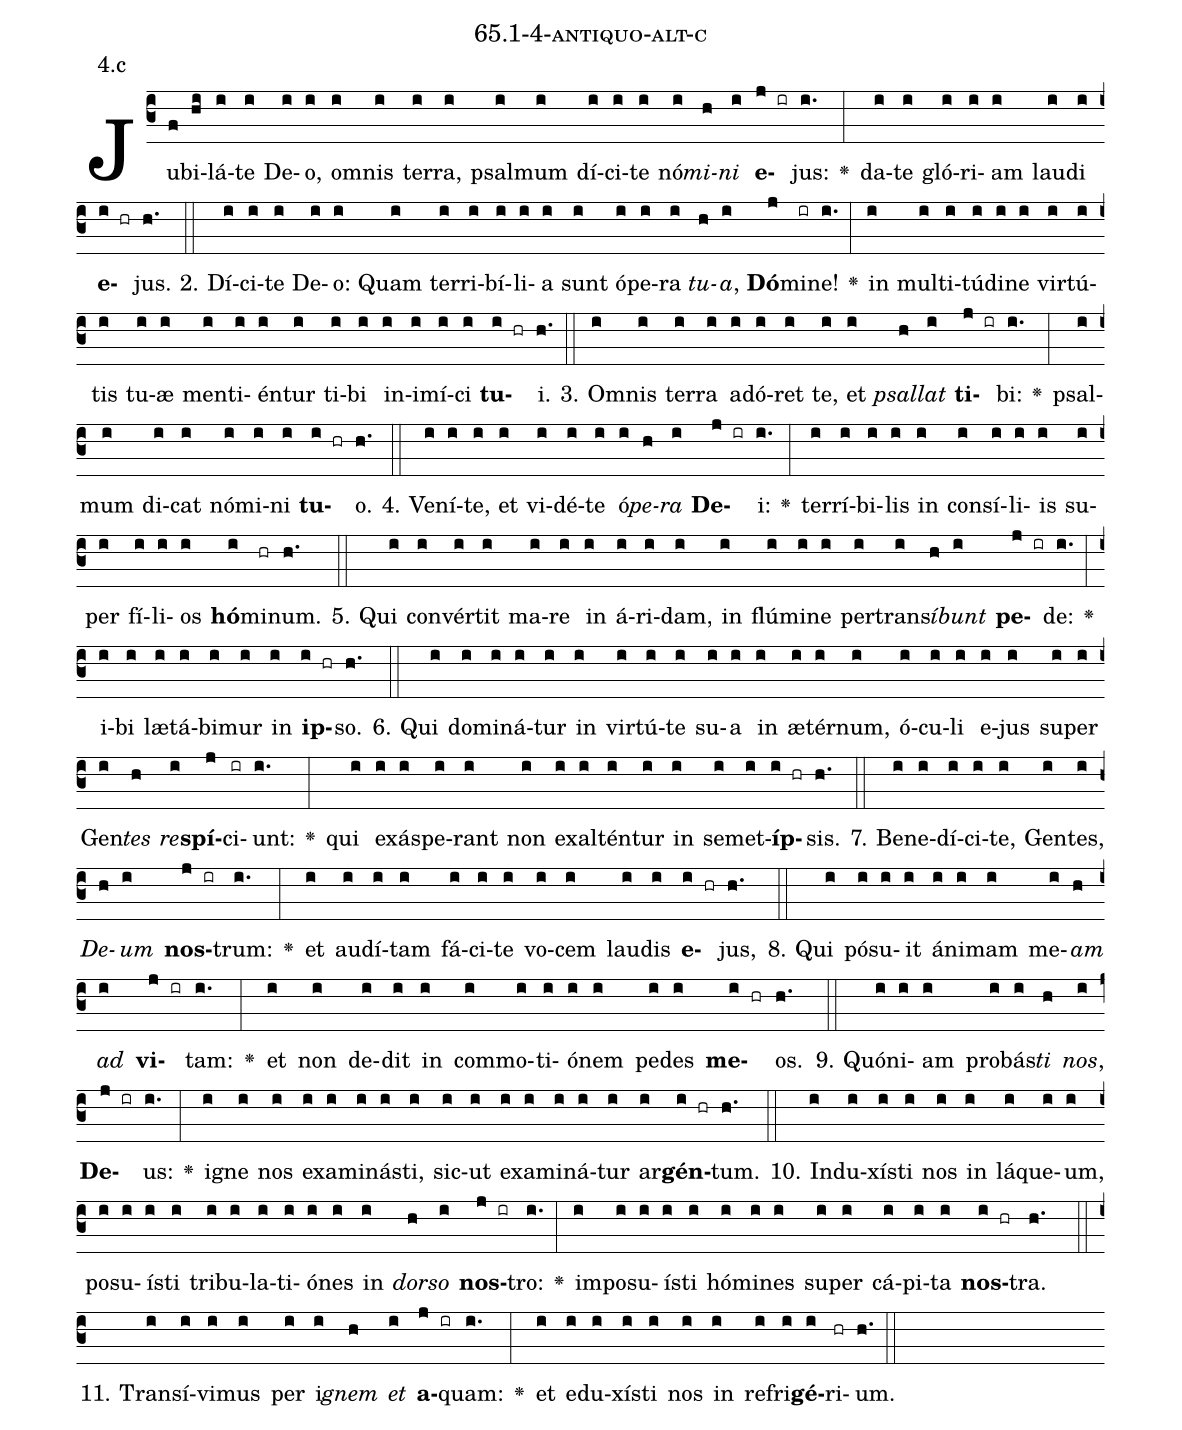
name: 65.1-4-antiquo-alt-c;
annotation: 4.c;
%%
(c3)Ju(f)bi(hi)lá(i)te(i) De(i)o,(i) om(i)nis(i) ter(i)ra,(i) psal(i)mum(i) dí(i)ci(i)te(i) nó(i)<i>mi</i>(h)<i>ni</i>(i) <b>e</b>(j ir)jus:(i.) <v>\greheightstar</v>(:) da(i)te(i) gló(i)ri(i)am(i) lau(i)di(i) <b>e</b>(i hr)jus.(h.) (::)
2. Dí(i)ci(i)te(i) De(i)o:(i) Quam(i) ter(i)ri(i)bí(i)li(i)a(i) sunt(i) ó(i)pe(i)ra(i) <i>tu</i>(h)<i>a</i>,(i) <b>Dó</b>(j)mi(ir)ne!(i.) <v>\greheightstar</v>(:) in(i) mul(i)ti(i)tú(i)di(i)ne(i) vir(i)tú(i)tis(i) tu(i)æ(i) men(i)ti(i)én(i)tur(i) ti(i)bi(i) in(i)i(i)mí(i)ci(i) <b>tu</b>(i hr)i.(h.) (::)
3. Om(i)nis(i) ter(i)ra(i) ad(i)ó(i)ret(i) te,(i) et(i) <i>psal</i>(h)<i>lat</i>(i) <b>ti</b>(j ir)bi:(i.) <v>\greheightstar</v>(:) psal(i)mum(i) di(i)cat(i) nó(i)mi(i)ni(i) <b>tu</b>(i hr)o.(h.) (::)
4. Ve(i)ní(i)te,(i) et(i) vi(i)dé(i)te(i) ó(i)<i>pe</i>(h)<i>ra</i>(i) <b>De</b>(j ir)i:(i.) <v>\greheightstar</v>(:) ter(i)rí(i)bi(i)lis(i) in(i) con(i)sí(i)li(i)is(i) su(i)per(i) fí(i)li(i)os(i) <b>hó</b>(i)mi(hr)num.(h.) (::)
5. Qui(i) con(i)vér(i)tit(i) ma(i)re(i) in(i) á(i)ri(i)dam,(i) in(i) flú(i)mi(i)ne(i) per(i)trans(i)<i>í</i>(h)<i>bunt</i>(i) <b>pe</b>(j ir)de:(i.) <v>\greheightstar</v>(:) i(i)bi(i) læ(i)tá(i)bi(i)mur(i) in(i) <b>ip</b>(i hr)so.(h.) (::)
6. Qui(i) do(i)mi(i)ná(i)tur(i) in(i) vir(i)tú(i)te(i) su(i)a(i) in(i) æ(i)tér(i)num,(i) ó(i)cu(i)li(i) e(i)jus(i) su(i)per(i) Gen(i)<i>tes</i>(h) <i>re</i>(i)<b>spí</b>(j)ci(ir)unt:(i.) <v>\greheightstar</v>(:) qui(i) ex(i)ás(i)pe(i)rant(i) non(i) ex(i)al(i)tén(i)tur(i) in(i) se(i)met(i)<b>íp</b>(i hr)sis.(h.) (::)
7. Be(i)ne(i)dí(i)ci(i)te,(i) Gen(i)tes,(i) <i>De</i>(h)<i>um</i>(i) <b>nos</b>(j ir)trum:(i.) <v>\greheightstar</v>(:) et(i) au(i)dí(i)tam(i) fá(i)ci(i)te(i) vo(i)cem(i) lau(i)dis(i) <b>e</b>(i hr)jus,(h.) (::)
8. Qui(i) pó(i)su(i)it(i) á(i)ni(i)mam(i) me(i)<i>am</i>(h) <i>ad</i>(i) <b>vi</b>(j ir)tam:(i.) <v>\greheightstar</v>(:) et(i) non(i) de(i)dit(i) in(i) com(i)mo(i)ti(i)ó(i)nem(i) pe(i)des(i) <b>me</b>(i hr)os.(h.) (::)
9. Quón(i)i(i)am(i) pro(i)bás(i)<i>ti</i>(h) <i>nos</i>,(i) <b>De</b>(j ir)us:(i.) <v>\greheightstar</v>(:) i(i)gne(i) nos(i) ex(i)a(i)mi(i)nás(i)ti,(i) sic(i)ut(i) ex(i)a(i)mi(i)ná(i)tur(i) ar(i)<b>gén</b>(i hr)tum.(h.) (::)
10. In(i)du(i)xís(i)ti(i) nos(i) in(i) lá(i)que(i)um,(i) po(i)su(i)ís(i)ti(i) tri(i)bu(i)la(i)ti(i)ó(i)nes(i) in(i) <i>dor</i>(h)<i>so</i>(i) <b>nos</b>(j ir)tro:(i.) <v>\greheightstar</v>(:) im(i)po(i)su(i)ís(i)ti(i) hó(i)mi(i)nes(i) su(i)per(i) cá(i)pi(i)ta(i) <b>nos</b>(i hr)tra.(h.) (::)
11. Trans(i)í(i)vi(i)mus(i) per(i) i(i)<i>gnem</i>(h) <i>et</i>(i) <b>a</b>(j ir)quam:(i.) <v>\greheightstar</v>(:) et(i) e(i)du(i)xís(i)ti(i) nos(i) in(i) re(i)fri(i)<b>gé</b>(i)ri(hr)um.(h.) (::)
